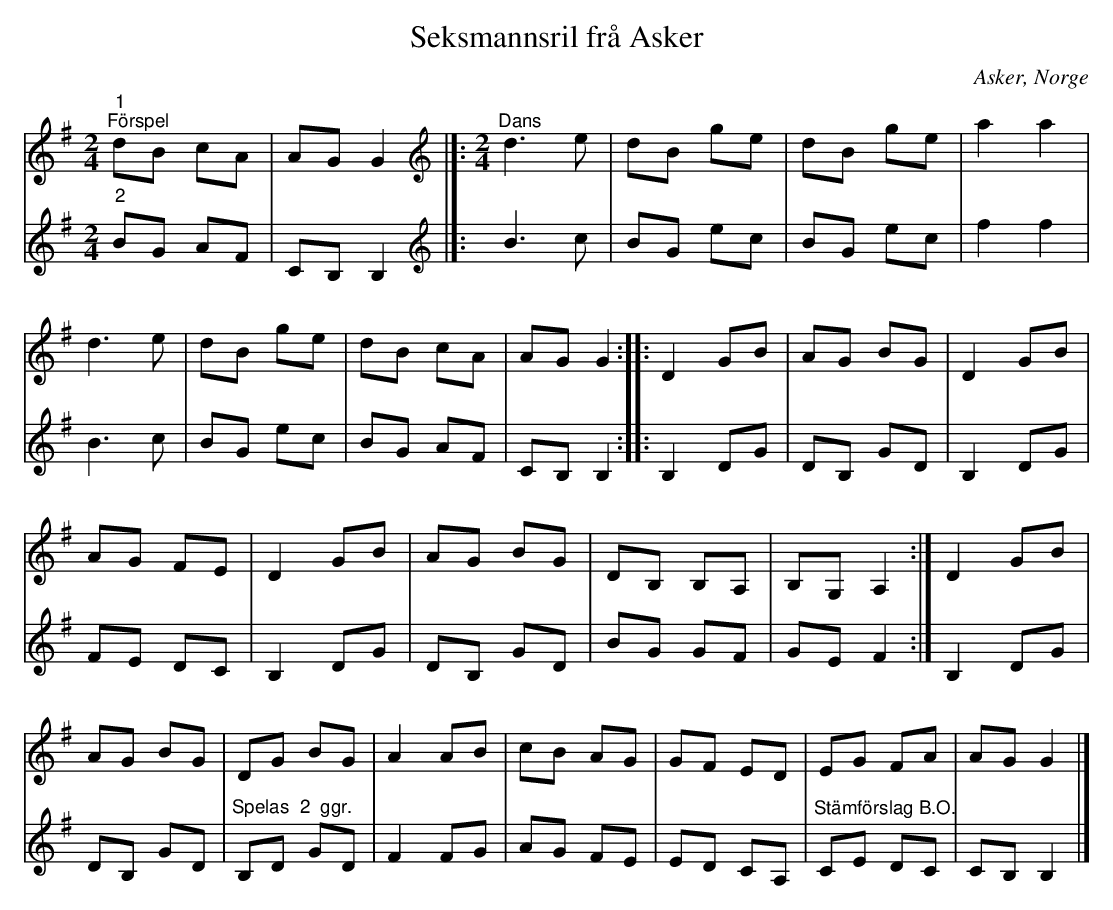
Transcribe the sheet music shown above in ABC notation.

X:1
T:Seksmannsril frå Asker
O:Asker, Norge
L:1/8
M:2/4
K:G
V:1
"^1""^Förspel" dB cA | AG G2 |]:[K:G][M:2/4][K:treble]"^Dans" d3 e | dB ge | dB ge | a2 a2 |
d3 e | dB ge | dB cA | AG G2 :: D2 GB | AG BG | D2 GB |
AG FE | D2 GB | AG BG | DB, B,A, | B,G, A,2 :| D2 GB |
AG BG | DG BG | A2 AB | cB AG | GF ED | EG FA | AG G2 |]
V:2
"^2" BG AF | CB, B,2 |]:[K:G][K:treble] B3 c | BG ec | BG ec | f2 f2 | B3 c | BG ec | BG AF |
CB, B,2 :: B,2 DG | DB, GD | B,2 DG | FE DC | B,2 DG | DB, GD | BG GF | GE F2 :| B,2 DG | DB, GD |
"^Spelas  2  ggr." B,D GD | F2 FG | AG FE | ED CA, | "^Stämförslag B.O." CE DC | CB, B,2 |]
